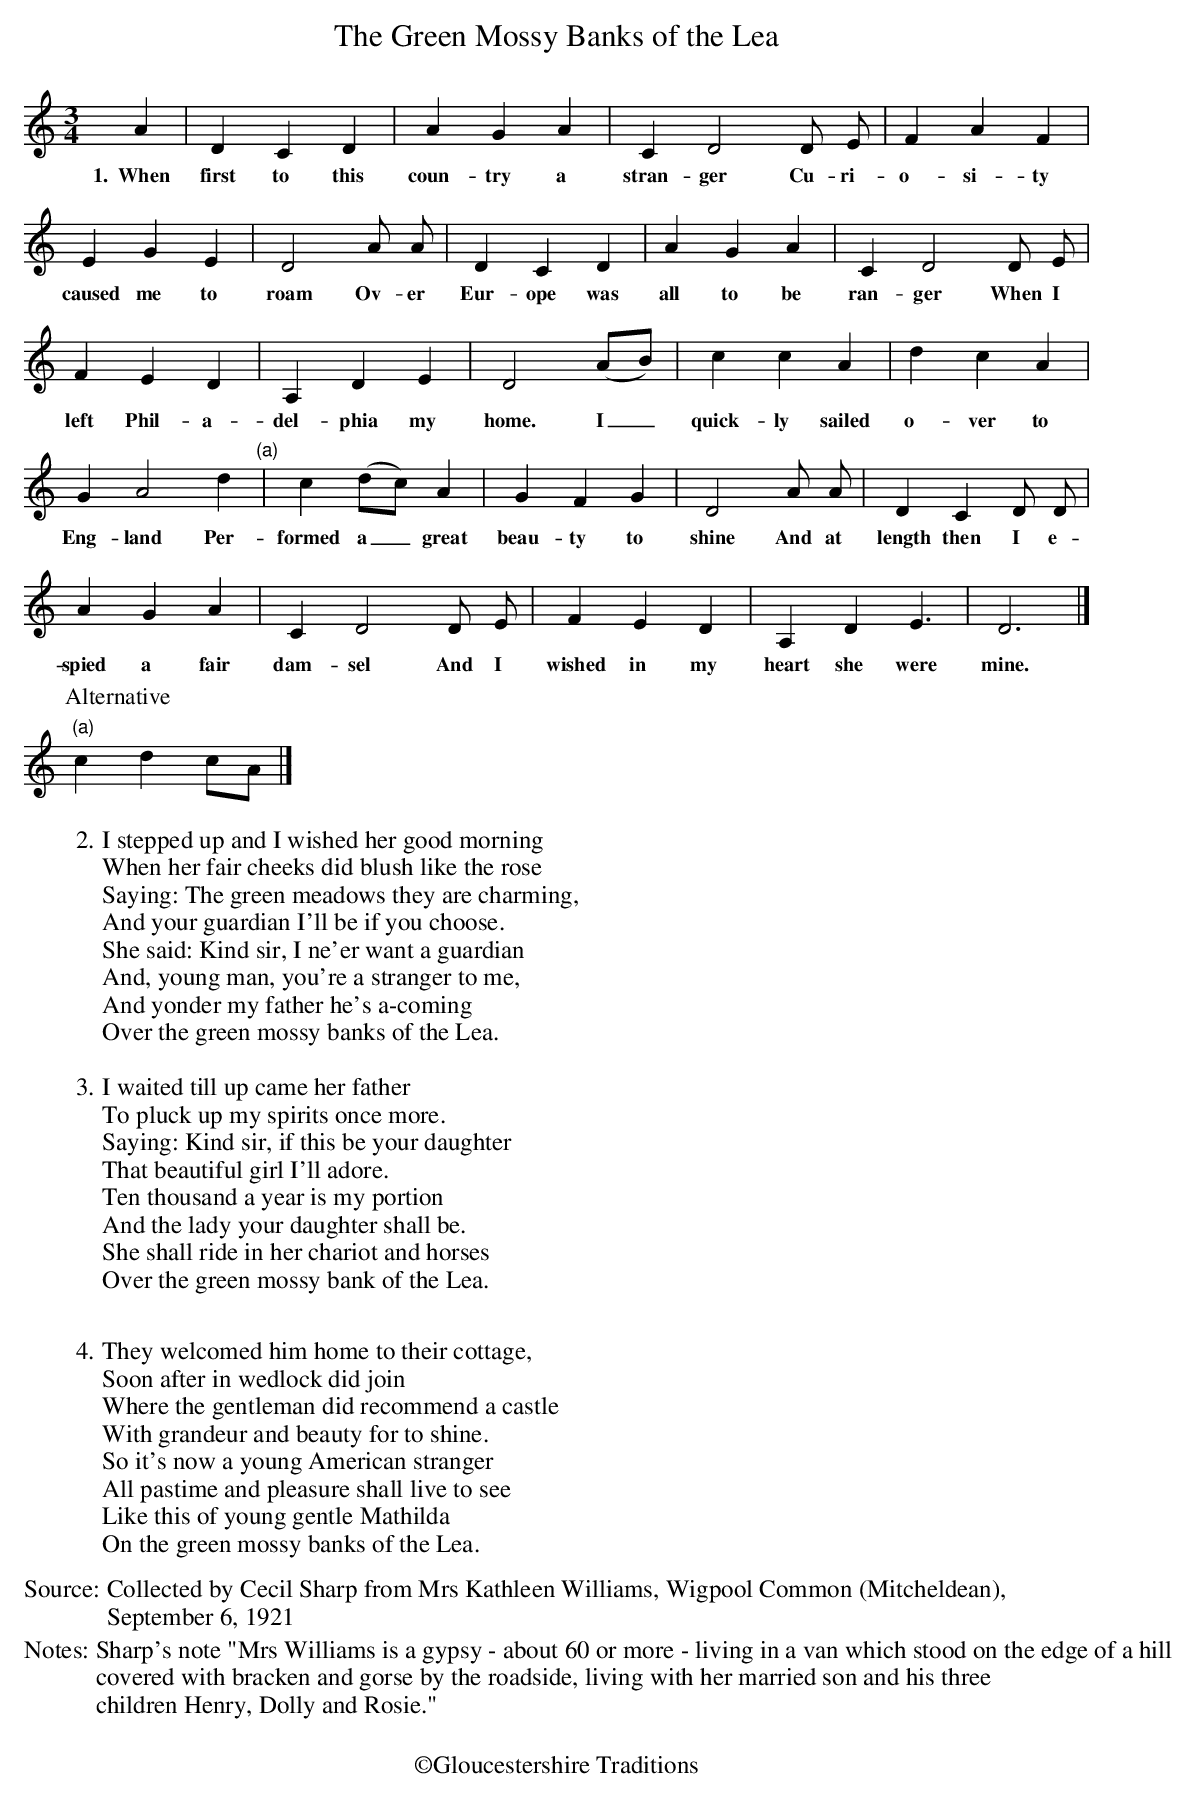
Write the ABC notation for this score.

X:1
T:The Green Mossy Banks of the Lea
M:3/4
L:1/8
K:D dorian
A2 | D2 C2 D2 | A2 G2 A2 | C2 D4 D E | F2 A2 F2 |
w:1.~~When first to this coun-try a stran-ger Cu-ri-o-si-ty
E2 G2 E2 | D4 A A | D2 C2 D2 | A2 G2 A2 | C2 D4 D E |
w:caused me to roam Ov-er Eur-ope was all to be ran-ger When I
F2 E2 D2 | A,2 D2 E2 | D4 (AB) | c2 c2 A2 | d2 c2 A2 |
w:left Phil-a-del-phia my home. I_ quick-ly sailed o-ver to
G2 A4 d2 "(a)"| c2 (dc) A2 | G2 F2 G2 | D4 A A | D2 C2 D D |
w:Eng-land Per-formed a_ great beau-ty to shine And at length then I e-
A2 G2 A2 | C2 D4 D E | F2 E2 D2 | A,2 D2 E3 | D6 |]
w:spied a fair dam-sel And I wished in my heart she were mine.
P:Alternative
"(a)" c2 d2 cA |]
W:2. I stepped up and I wished her good morning
W:When her fair cheeks did blush like the rose
W:Saying: The green meadows they are charming,
W:And your guardian I'll be if you choose.
W:She said: Kind sir, I ne'er want a guardian
W:And, young man, you're a stranger to me,
W:And yonder my father he's a-coming
W:Over the green mossy banks of the Lea.
W:
W:3. I waited till up came her father
W:To pluck up my spirits once more.
W:Saying: Kind sir, if this be your daughter
W:That beautiful girl I'll adore.
W:Ten thousand a year is my portion
W:And the lady your daughter shall be.
W:She shall ride in her chariot and horses
W:Over the green mossy bank of the Lea.
W:
W:4. They welcomed him home to their cottage,
W:Soon after in wedlock did join
W:Where the gentleman did recommend a castle
W:With grandeur and beauty for to shine.
W:So it's now a young American stranger
W:All pastime and pleasure shall live to see
W:Like this of young gentle Mathilda
W:On the green mossy banks of the Lea.
